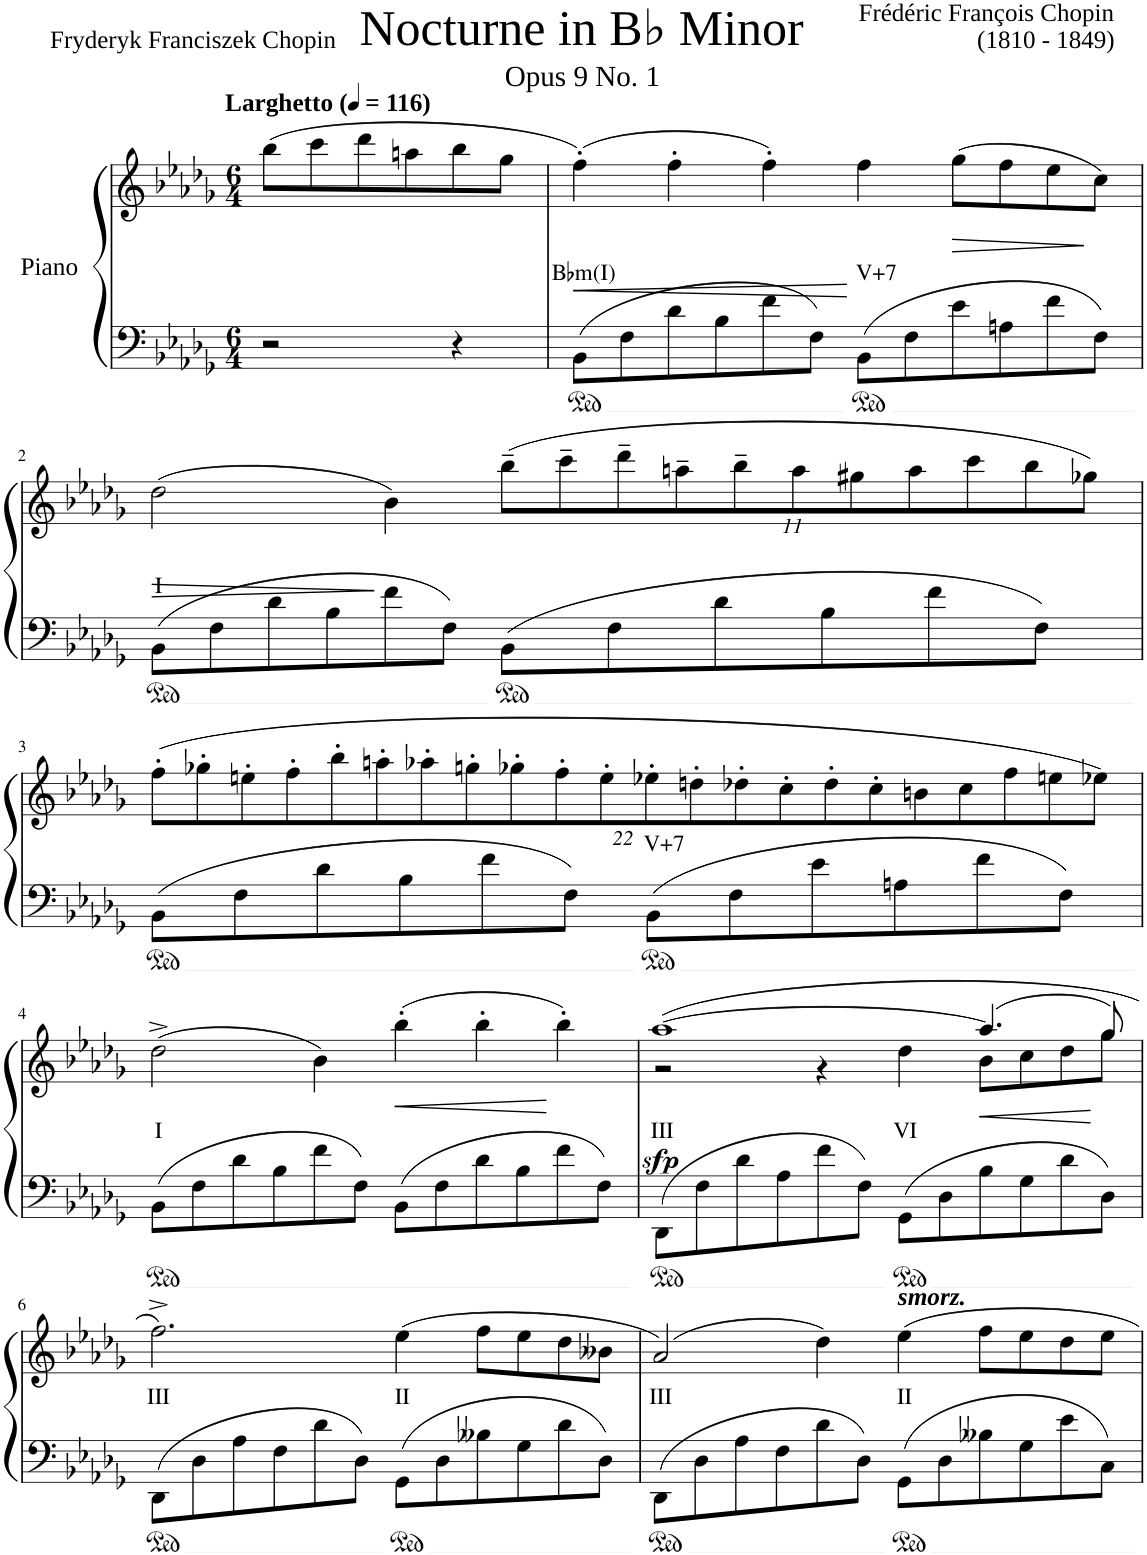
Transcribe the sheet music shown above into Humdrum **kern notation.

**kern	**kern	**text	**dynam
*part1	*part1	*part1	*part1
*staff2	*staff1	*staff1	*staff1/2
*I"Piano	*	*	*
*I'Pno	*	*	*
*clefF4	*clefG2	*	*
*k[b-e-a-d-g-]	*k[b-e-a-d-g-]	*	*
*M6/4	*M6/4	*	*
*MM116	*MM116	*	*
=	=	=	=
!	!LO:TX:a:B:t=Larghetto	!	!
2r	(8bb-\L	.	.
.	8ccc\	.	.
.	8ddd-\	.	.
.	8aan\	.	.
4r	8bb-\	.	.
.	8gg-\J	.	.
=1	=1	=1	=1
!	!	!LO:LY:b	!LO:HP:b
8BB-\L	(4ff'\)	B♭m(I)	<
8F\	.	.	.
8d-\	4ff'\	.	.
8B-\	.	.	.
8f\	4ff'\)	.	.
8F\J	.	.	.
!	!	!LO:LY:b	!
8BB-\L	4ff\	V+7	[
8F\	.	.	.
!	!	!	!LO:HP:b
8e-\	(8gg-\L	.	>
8An\	8ff\	.	.
8f\	8ee-\	.	.
8F\J	8cc\J)	.	]
!!LO:LB:g=z
=2	=2	=2	=2
!	!	!LO:LY:b	!LO:HP:b
8BB-\L	(2dd-\	I	>
8F\	.	.	.
8d-\	.	.	.
8B-\	.	.	.
8f\	4b-\)	.	]
8F\J	.	.	.
*	*Xbrackettup	*	*
8BB-\L	(44%3bb-~\L	.	.
.	44%3ccc~\	.	.
8F\	.	.	.
.	44%3ddd-~\	.	.
.	44%3aan~\	.	.
8d-\	.	.	.
.	44%3bb-~\	.	.
.	44%3aa\	.	.
8B-\	.	.	.
.	44%3gg#X\	.	.
.	44%3aa\	.	.
8f\	.	.	.
.	44%3ccc\	.	.
.	44%3bb-\	.	.
8F\J	.	.	.
.	44%3gg-X\J)	.	.
!!LO:LB:g=z
=3	=3	=3	=3
8BB-\L	(44%3ff'\L	.	.
.	44%3gg-X'\	.	.
8F\	.	.	.
.	44%3een'\	.	.
.	44%3ff'\	.	.
8d-\	.	.	.
.	44%3bb-'\	.	.
.	44%3aan'\	.	.
8B-\	.	.	.
.	44%3aa-X'\	.	.
.	44%3ggn'\	.	.
8f\	.	.	.
.	44%3gg-X'\	.	.
.	44%3ff'\	.	.
8F\J	.	.	.
.	44%3ee'\	.	.
!	!	!LO:LY:b	!
8BB-\L	44%3ee-X'\	V+7	.
.	44%3ddn'\	.	.
8F\	.	.	.
.	44%3dd-X'\	.	.
.	44%3cc'\	.	.
8e-\	.	.	.
.	44%3dd-'\	.	.
.	44%3cc'\	.	.
8An\	.	.	.
.	44%3bn\	.	.
.	44%3cc\	.	.
8f\	.	.	.
.	44%3ff\	.	.
.	44%3een\	.	.
8F\J	.	.	.
.	44%3ee-X\J)	.	.
!!LO:LB:g=z
=4	=4	=4	=4
!	!	!LO:LY:b	!
8BB-\L	(2dd-^\	I	.
8F\	.	.	.
8d-\	.	.	.
8B-\	.	.	.
8f\	4b-\)	.	.
8F\J	.	.	.
!	!	!	!LO:HP:b
8BB-\L	(4bb-'\	.	<
8F\	.	.	.
8d-\	4bb-'\	.	.
8B-\	.	.	.
8f\	4bb-'\)	.	[
8F\J	.	.	.
=5	=5	=5	=5
!	!	!LO:LY:b	!LO:DY:b
*	*^	*	*
8DD-\L	([1aa-	2r	III	sfp
8F\	.	.	.	.
8d-\	.	.	.	.
8A-\	.	.	.	.
8f\	.	4r	.	.
8F\J	.	.	.	.
!	!	!	!LO:LY:b	!
8GG-\L	.	4dd-\	VI	.
8D-\	.	.	.	.
!	!	!	!	!LO:HP:b
8B-\	(4.aa-/]	8b-\L	.	<
8G-\	.	8cc\	.	.
8d-\	.	8dd-\	.	.
8D-\J	8gg-/)	8gg-\J	.	[
!!LO:LB:g=z
=6	=6	=6	=6	=6
!	!	!	!LO:LY:b	!
*	*v	*v	*	*
8DD-\L	2.ff^\)	III	.
8D-\	.	.	.
8A-\	.	.	.
8F\	.	.	.
8d-\	.	.	.
8D-\J	.	.	.
!	!	!LO:LY:b	!
8GG-\L	(4ee-\	II	.
8D-\	.	.	.
8B--X\	8ff\L	.	.
8G-\	8ee-\	.	.
8d-\	8dd-\	.	.
8D-\J	8b--X\J	.	.
=7	=7	=7	=7
!	!	!LO:LY:b	!
8DD-\L	(2a-/)	III	.
8D-\	.	.	.
8A-\	.	.	.
8F\	.	.	.
8d-\	4dd-\)	.	.
8D-\J	.	.	.
!	!LO:TX:a:Bi:t=smorz.	!	!
!	!	!LO:LY:b	!
8GG-\L	4ee-\	II	.
8D-\	.	.	.
8B--X\	8ff\L	.	.
8G-\	8ee-\	.	.
8e-\	8dd-\	.	.
8C\J	8ee-\J	.	.
=	=	=	=
*-	*-	*-	*-
